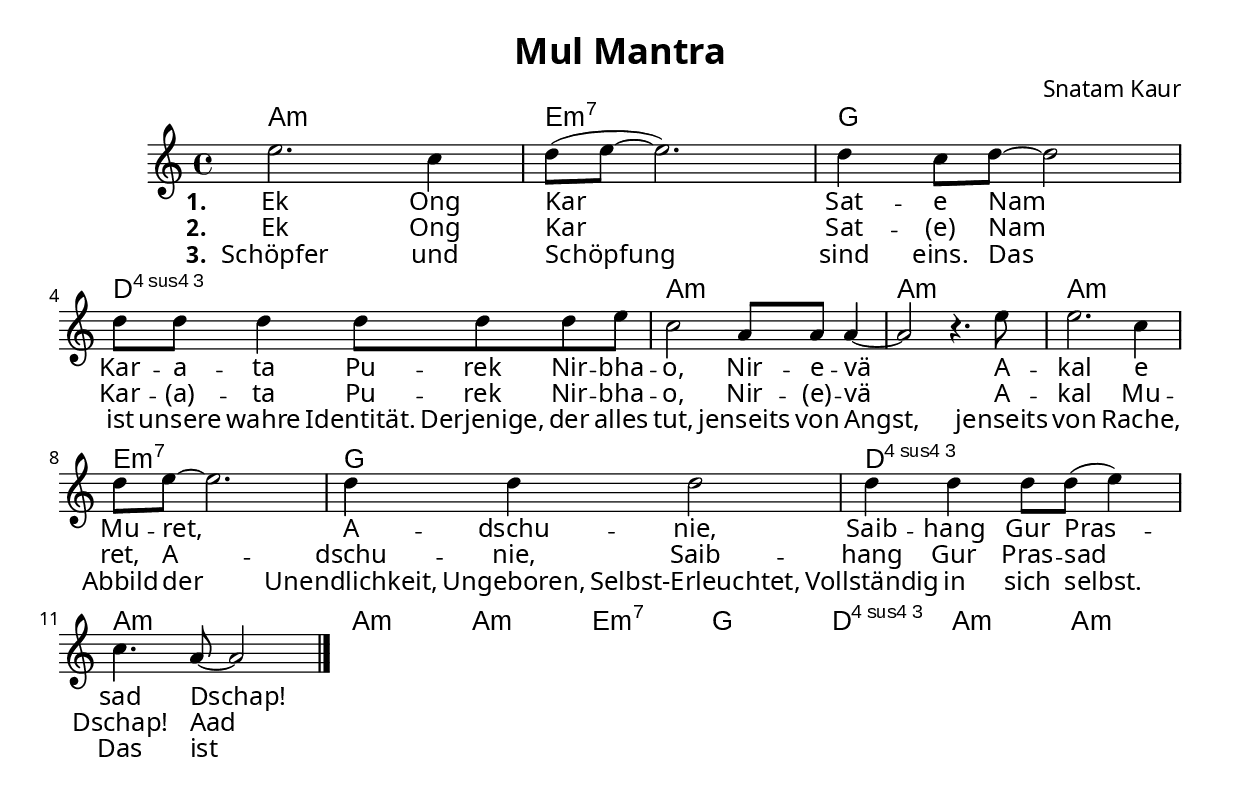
#(set-global-staff-size 16)
\include "deutsch.ly"

\version "2.18.0"

\include "../paper.ily"

melodie =  \relative c'' {
 % Ek  ong  kar
  e2. c4 | d8 ( e8 ~ e2.) | 
 % sat e nam      kar a ta pu rek
  d4 c8 d8 ~ d2 | d8 d8 d4  d8 d8 
 %  nir bha o nir e vä           a
   d8 e8 | c2 a8  a8 a4 ~ a2 r4. e'8|

 % kal e        mu ret 
  e2.  c4 |  d8 e8 ~ e2. |
  
 %A dschu nie, Saib  hang  gur pras sad dschap
  d4  d d2 |    d4    d    d8  d( e4) |  c4. a8 ~ a2 
  \bar "|."
   
}

textI = \lyricmode {
  \set stanza = #"1. "
  Ek Ong Kar
  Sat -- e Nam
  Kar -- a -- ta Pu -- rek
  Nir  -- bha -- o, Nir -- e -- vä
  A -- kal e Mu -- ret, A -- dschu -- nie, Saib -- hang
  Gur Pras -- sad 
  Dschap!
  Aad -- e Satsch,
  Dschu -- gad -- e Satsch, 
  Hä -- bhi Satsch,
  Na -- nak -- e Hoo -- ßie Bie Satsch.
}

textII = \lyricmode {
   \set stanza = #"2. "
  Ek Ong Kar
  Sat -- (e) Nam
  Kar -- (a) -- ta Pu -- rek
  Nir  -- bha -- o, Nir -- (e) -- vä
  A -- kal Mu -- ret, A -- dschu -- nie, Saib -- hang
  Gur Pras -- sad 
  Dschap!
  Aad -- (e) Satsch,
  Dschu -- gad -- (e) Satsch, 
  Hä -- bhi Satsch,
  Na -- nak -- (e) Hoo -- ßie Bie Satsch.
  Na -- nak -- (e) Hoo -- ßie Bie Satsch.
   
}

textIII = \lyricmode {
   \set stanza = #"3. "
   Schöpfer und Schöpfung sind eins.
   Das ist unsere wahre Identität. 
   Derjenige, der alles tut, 
   jenseits von Angst, jenseits von Rache,
   Abbild der Unendlichkeit,
   Ungeboren, Selbst-Erleuchtet, Vollständig in sich selbst.
   Das ist das Geschenk des Gurus.
   Meditiere!
   Ursprüngliche Wahrheit,
   Wahr durch alle Zeit,
   Wahr in diesem Moment.
   Oh Nanak, für immer wahr.
}



chordSymbols = \chordmode {
  \semiGermanChords
  a1:m | e:m7 | g | d:4 | a:m | a:m | 
  a1:m | e:m7 | g | d:4 | a:m | a:m | 
  a1:m | e:m7 | g | d:4 | a:m | a:m | 

}

\score { 
       <<
	 \context ChordNames {
	   \set Score.markFormatter = #format-mark-box-letters
	   \chordSymbols
	 }
	 \new Staff {
	    \time 4/4
	    \key a \minor
	     \new Voice = "mel" { \melodie  \bar "|." }
	   }
	   \new Lyrics \lyricsto "mel" {
	     \textI
	   }
	 \new Lyrics \lyricsto "mel" {
	     \textII
	   }
	 \new Lyrics \lyricsto "mel" {
	     \textIII
	   }
       >>
	\layout {
	  \context {\Staff \RemoveEmptyStaves }
	}
       \header {
	 title = "Mul Mantra"
	 composer = "Snatam Kaur"
	 substitle = "aus: Anand Bliss"
       }
}
